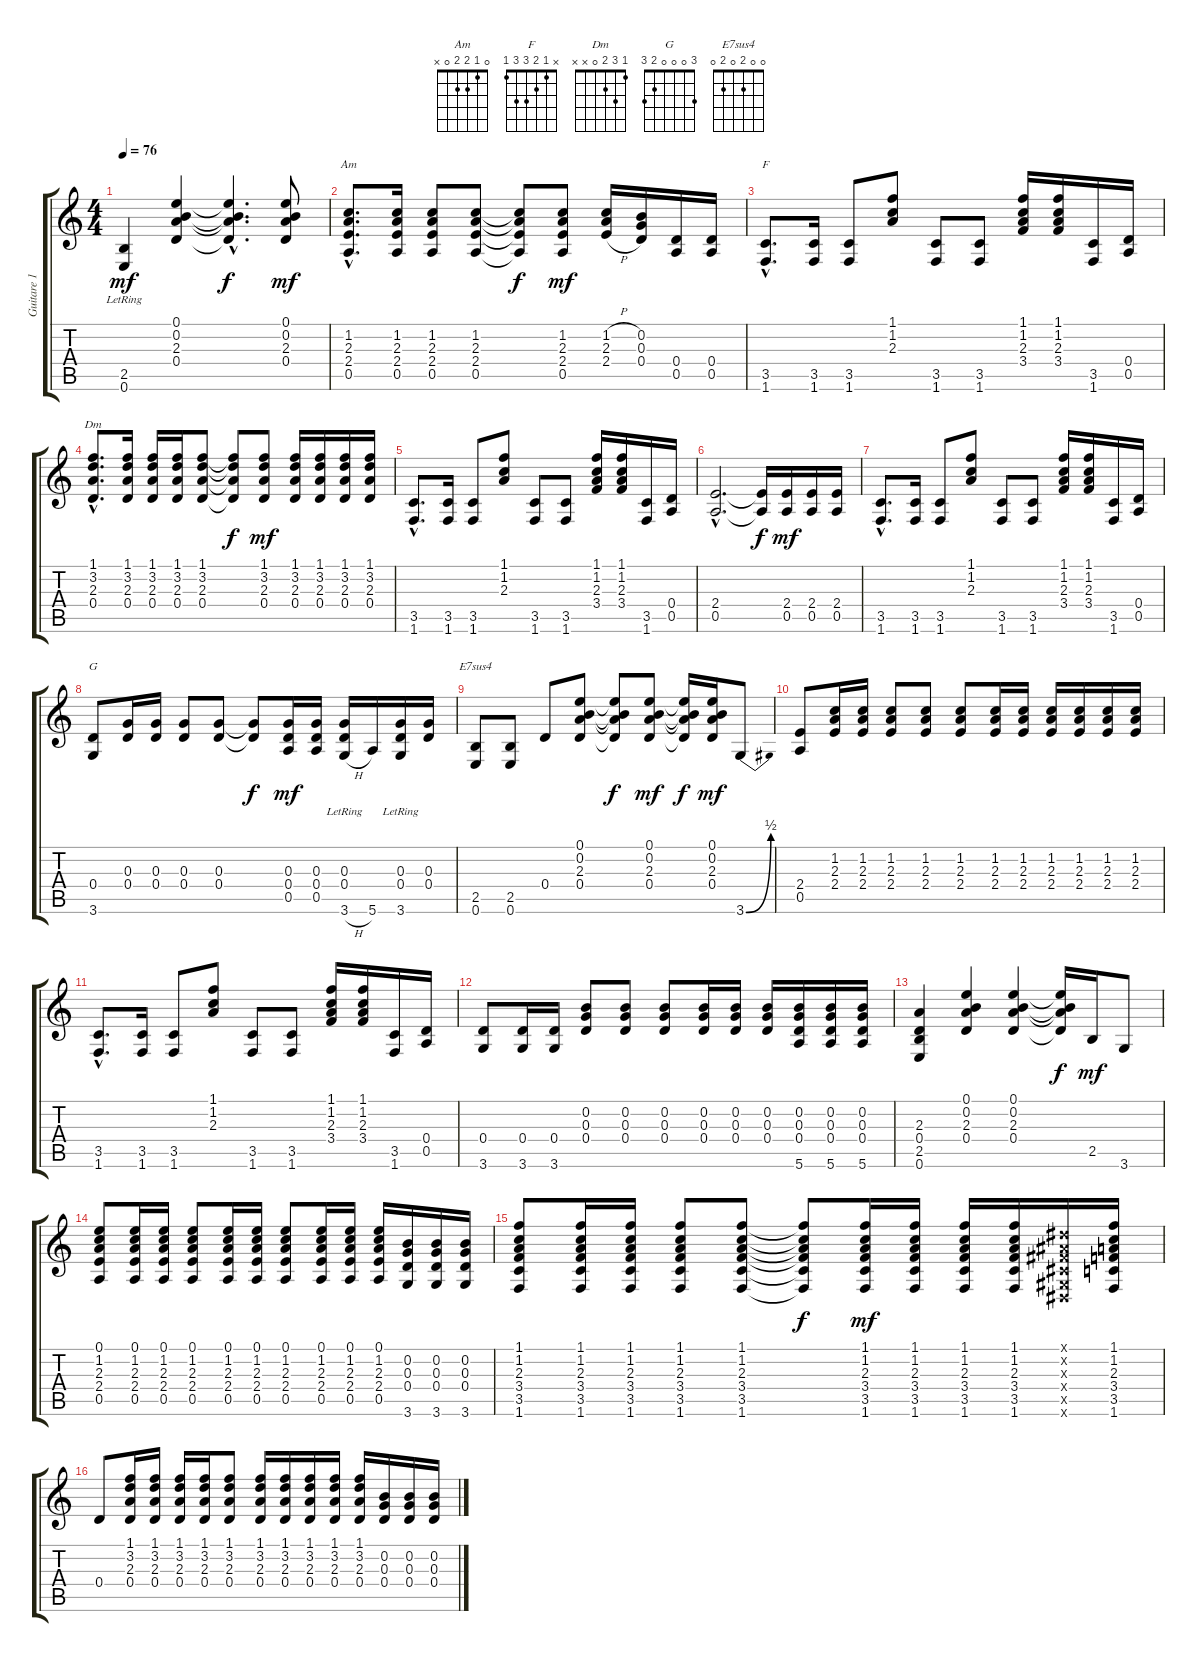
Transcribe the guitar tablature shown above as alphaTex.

\track ("Guitare 1" "Guitare 1") {instrument acousticguitarsteel}
\staff {score tabs}
\tuning (E4 B3 G3 D3 A2 E2) {hide}
\chord ("Am" 0 1 2 2 0 x)
\chord ("F" x 1 2 3 3 1)
\chord ("Dm" 1 3 2 0 x x)
\chord ("G" 3 0 0 0 2 3)
\chord ("E7sus4" 0 0 2 0 2 0)
\ts (4 4)
\tempo 76
\clef g2
\ks c
(2.5{lr} 0.6{lr}).4{dy mf} (0.1 0.2 2.3 0.4).4 (0.1{hac t} 0.2{hac t} 2.3{hac t} 0.4{hac t}).4{d dy f} (0.1 0.2 2.3 0.4).8{dy mf} |
(1.2{hac} 2.3{hac} 2.4{hac} 0.5{hac}).8{d ch "Am"} (1.2 2.3 2.4 0.5).16 (1.2 2.3 2.4 0.5).8 (1.2 2.3 2.4 0.5).8 (1.2{t} 2.3{t} 2.4{t} 0.5{t}).8{dy f} (1.2 2.3 2.4 0.5).8{dy mf} (1.2{h} 2.3{h} 2.4{h}).16 (0.2 0.3 0.4).16 (0.4 0.5).16 (0.4 0.5).16 |
(3.5{hac} 1.6{hac}).8{d ch "F"} (3.5 1.6).16 (3.5 1.6).8 (1.1 1.2 2.3).8 (3.5 1.6).8 (3.5 1.6).8 (1.1 1.2 2.3 3.4).16 (1.1 1.2 2.3 3.4).16 (3.5 1.6).16 (0.4 0.5).16 |
(1.1{hac} 3.2{hac} 2.3{hac} 0.4{hac}).8{d ch "Dm"} (1.1 3.2 2.3 0.4).16 (1.1 3.2 2.3 0.4).16 (1.1 3.2 2.3 0.4).16 (1.1 3.2 2.3 0.4).8 (1.1{t} 3.2{t} 2.3{t} 0.4{t}).8{dy f} (1.1 3.2 2.3 0.4).8{dy mf} (1.1 3.2 2.3 0.4).16 (1.1 3.2 2.3 0.4).16 (1.1 3.2 2.3 0.4).16 (1.1 3.2 2.3 0.4).16 |
(3.5{hac} 1.6{hac}).8{d} (3.5 1.6).16 (3.5 1.6).8 (1.1 1.2 2.3).8 (3.5 1.6).8 (3.5 1.6).8 (1.1 1.2 2.3 3.4).16 (1.1 1.2 2.3 3.4).16 (3.5 1.6).16 (0.4 0.5).16 |
(2.4{hac} 0.5{hac}).2{d} (2.4{t} 0.5{t}).16{dy f} (2.4 0.5).16{dy mf} (2.4 0.5).16 (2.4 0.5).16 |
(3.5{hac} 1.6{hac}).8{d} (3.5 1.6).16 (3.5 1.6).8 (1.1 1.2 2.3).8 (3.5 1.6).8 (3.5 1.6).8 (1.1 1.2 2.3 3.4).16 (1.1 1.2 2.3 3.4).16 (3.5 1.6).16 (0.4 0.5).16 |
(0.4 3.6).8{ch "G"} (0.3 0.4).16 (0.3 0.4).16 (0.3 0.4).8 (0.3 0.4).8 (0.3{t} 0.4{t}).8{dy f} (0.3 0.4 0.5).16{dy mf} (0.3 0.4 0.5).16 (0.3{lr} 0.4{lr} 3.6{h}).16 5.6.16 (0.3 0.4 3.6{lr}).16 (0.3 0.4).16 |
(2.5 0.6).8{ch "E7sus4"} (2.5 0.6).8 0.4.8 (0.1 0.2 2.3 0.4).8 (0.1{t} 0.2{t} 2.3{t} 0.4{t}).8{dy f} (0.1 0.2 2.3 0.4).8{dy mf} (0.1{t} 0.2{t} 2.3{t} 0.4{t}).16{dy f} (0.1 0.2 2.3 0.4).16{dy mf} 3.6{be (bend 0 0 60 2)}.8 |
(2.4 0.5).8 (1.2 2.3 2.4).16 (1.2 2.3 2.4).16 (1.2 2.3 2.4).8 (1.2 2.3 2.4).8 (1.2 2.3 2.4).8 (1.2 2.3 2.4).16 (1.2 2.3 2.4).16 (1.2 2.3 2.4).16 (1.2 2.3 2.4).16 (1.2 2.3 2.4).16 (1.2 2.3 2.4).16 |
(3.5{hac} 1.6{hac}).8{d} (3.5 1.6).16 (3.5 1.6).8 (1.1 1.2 2.3).8 (3.5 1.6).8 (3.5 1.6).8 (1.1 1.2 2.3 3.4).16 (1.1 1.2 2.3 3.4).16 (3.5 1.6).16 (0.4 0.5).16 |
(0.4 3.6).8 (0.4 3.6).16 (0.4 3.6).16 (0.2 0.3 0.4).8 (0.2 0.3 0.4).8 (0.2 0.3 0.4).8 (0.2 0.3 0.4).16 (0.2 0.3 0.4).16 (0.2 0.3 0.4).16 (0.2 0.3 0.4 5.6).16 (0.2 0.3 0.4 5.6).16 (0.2 0.3 0.4 5.6).16 |
(2.3 0.4 2.5 0.6).4 (0.1 0.2 2.3 0.4).4 (0.1 0.2 2.3 0.4).4 (0.1{t} 0.2{t} 2.3{t} 0.4{t}).16{dy f} 2.5.16{dy mf} 3.6.8 |
(0.1 1.2 2.3 2.4 0.5).8 (0.1 1.2 2.3 2.4 0.5).16 (0.1 1.2 2.3 2.4 0.5).16 (0.1 1.2 2.3 2.4 0.5).8 (0.1 1.2 2.3 2.4 0.5).16 (0.1 1.2 2.3 2.4 0.5).16 (0.1 1.2 2.3 2.4 0.5).8 (0.1 1.2 2.3 2.4 0.5).16 (0.1 1.2 2.3 2.4 0.5).16 (0.1 1.2 2.3 2.4 0.5).16 (0.2 0.3 0.4 3.6).16 (0.2 0.3 0.4 3.6).16 (0.2 0.3 0.4 3.6).16 |
(1.1 1.2 2.3 3.4 3.5 1.6).8 (1.1 1.2 2.3 3.4 3.5 1.6).16 (1.1 1.2 2.3 3.4 3.5 1.6).16 (1.1 1.2 2.3 3.4 3.5 1.6).8 (1.1 1.2 2.3 3.4 3.5 1.6).8 (1.1{t} 1.2{t} 2.3{t} 3.4{t} 3.5{t} 1.6{t}).8{dy f} (1.1 1.2 2.3 3.4 3.5 1.6).16{dy mf} (1.1 1.2 2.3 3.4 3.5 1.6).16 (1.1 1.2 2.3 3.4 3.5 1.6).16 (1.1 1.2 2.3 3.4 3.5 1.6).16 (-1.1{x} -1.2{x} -1.3{x} -1.4{x} -1.5{x} -1.6{x}).16 (1.1 1.2 2.3 3.4 3.5 1.6).16 |
0.4.8 (1.1 3.2 2.3 0.4).16 (1.1 3.2 2.3 0.4).16 (1.1 3.2 2.3 0.4).16 (1.1 3.2 2.3 0.4).16 (1.1 3.2 2.3 0.4).8 (1.1 3.2 2.3 0.4).16 (1.1 3.2 2.3 0.4).16 (1.1 3.2 2.3 0.4).16 (1.1 3.2 2.3 0.4).16 (1.1 3.2 2.3 0.4).16 (0.2 0.3 0.4).16 (0.2 0.3 0.4).16 (0.2 0.3 0.4).16
